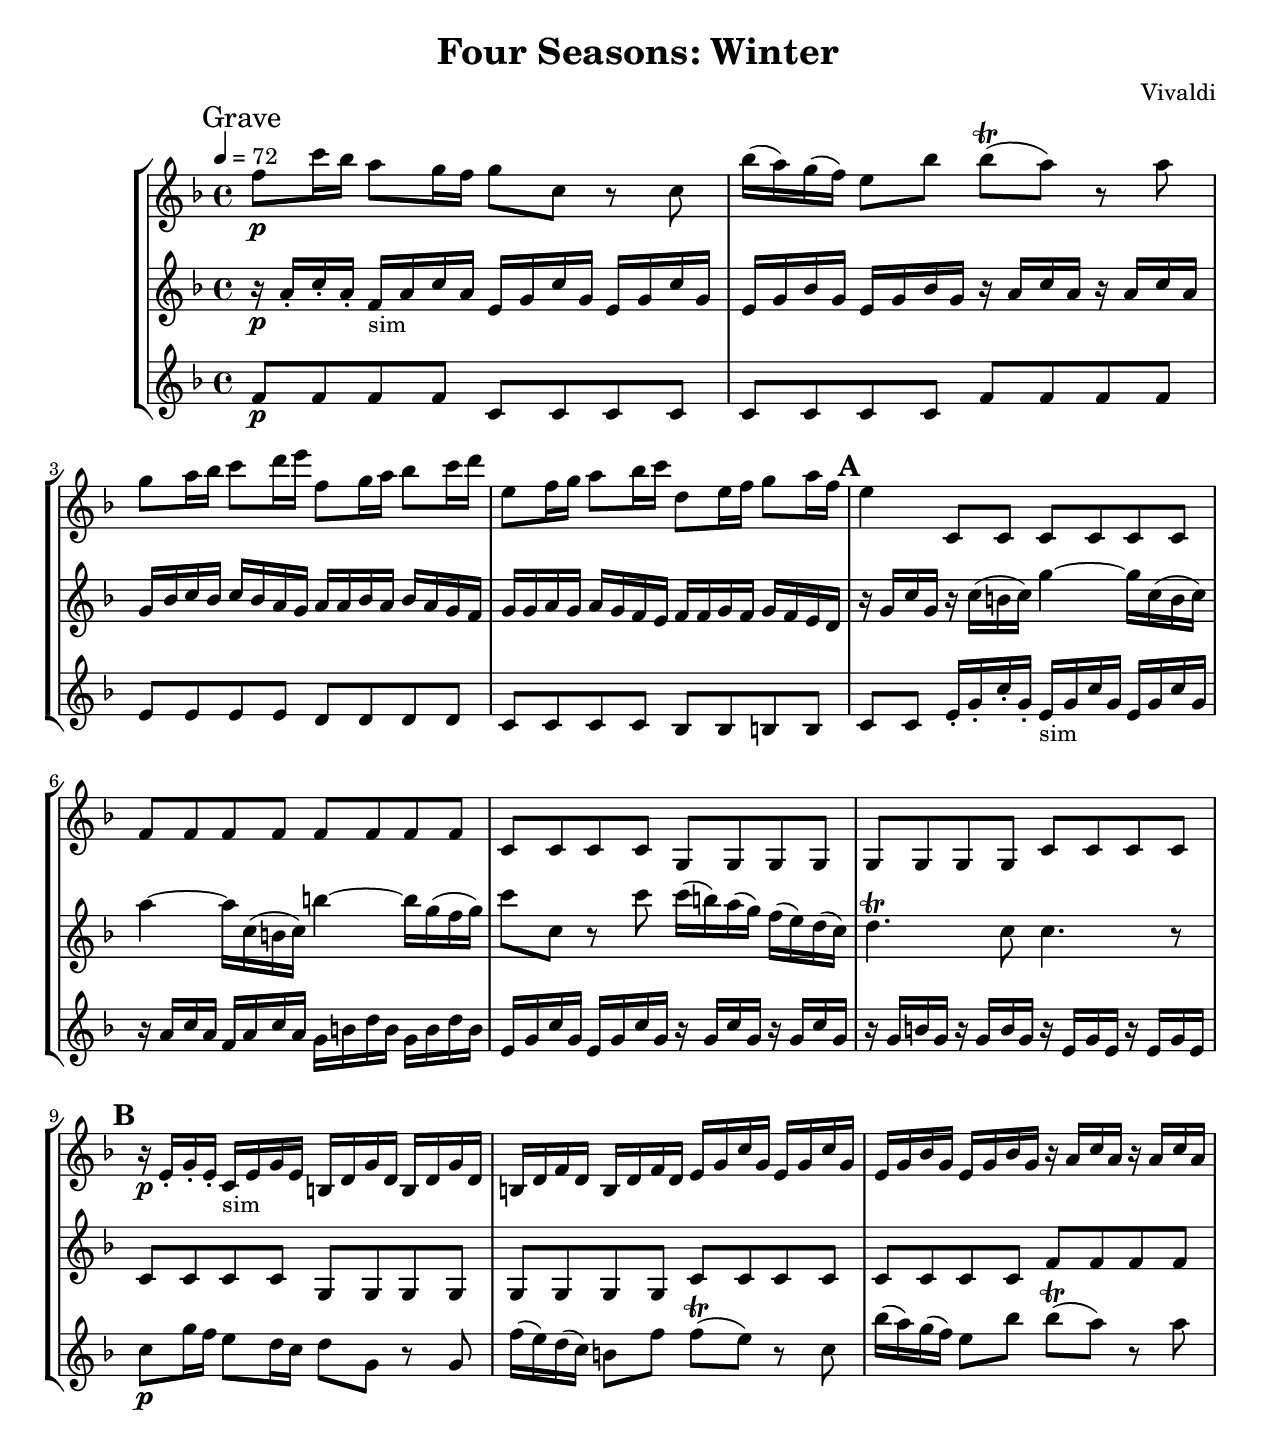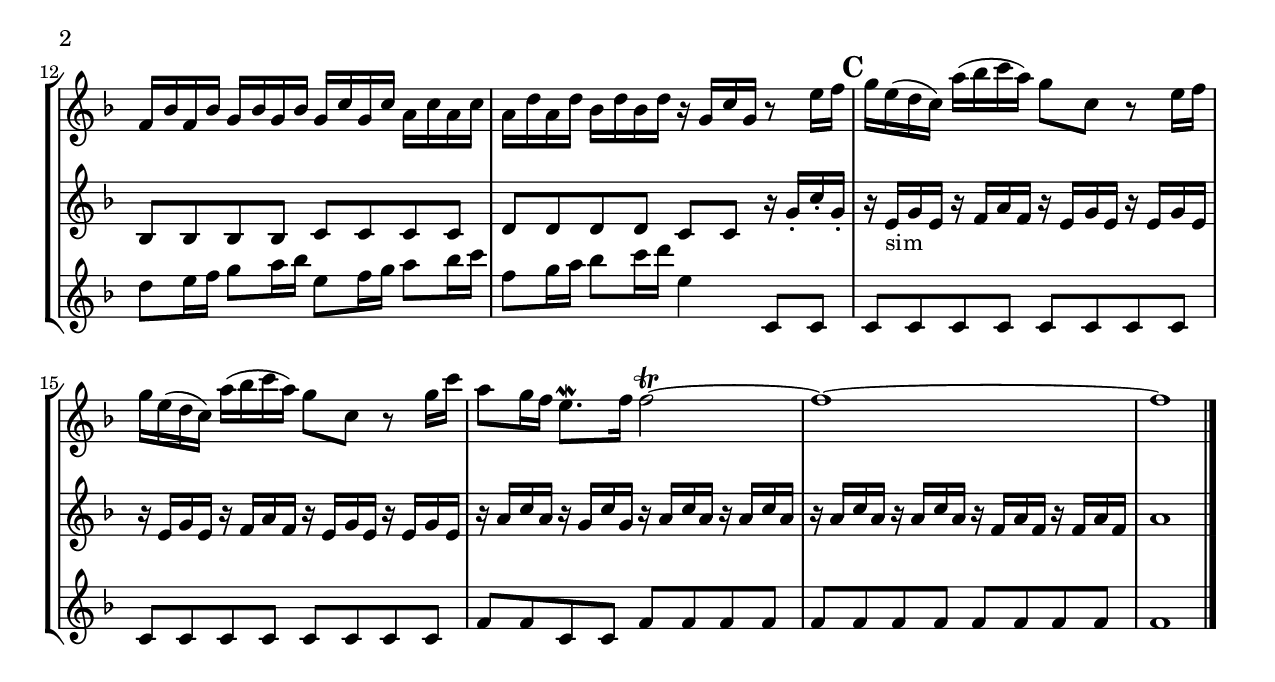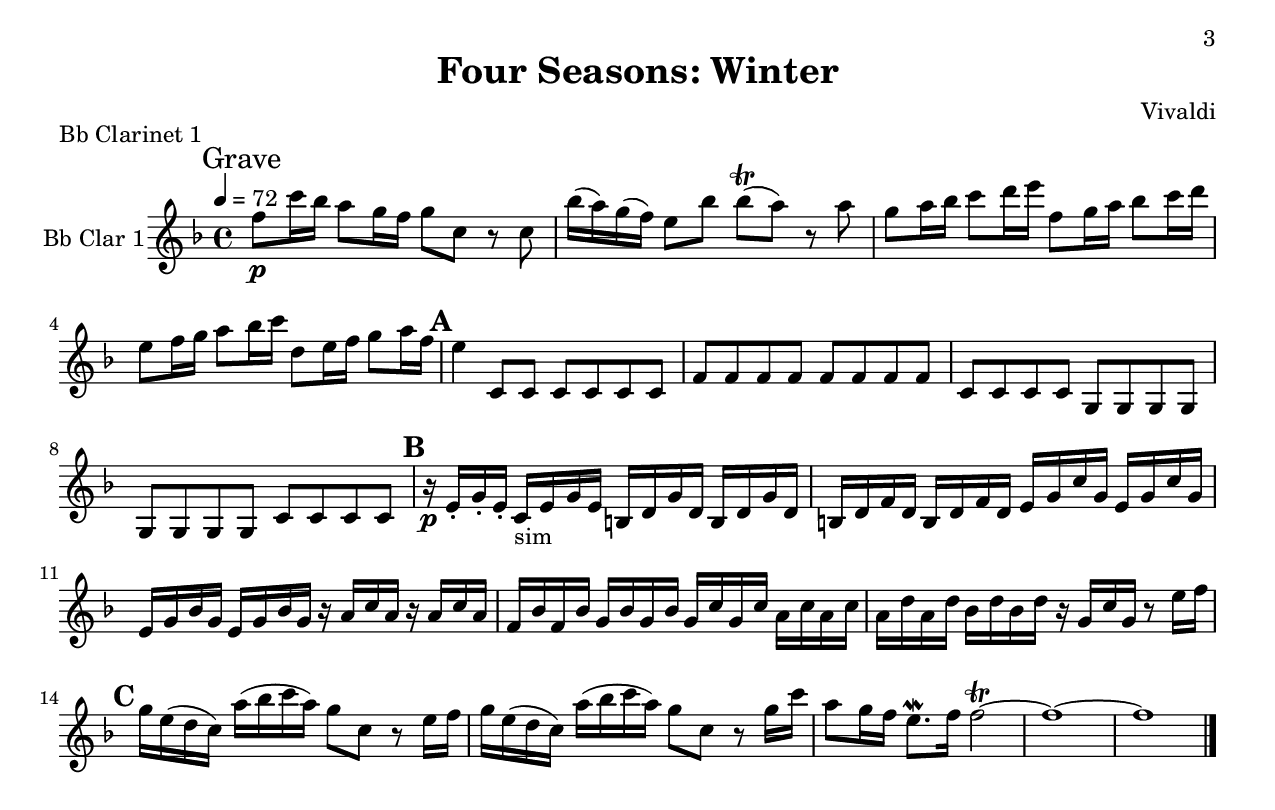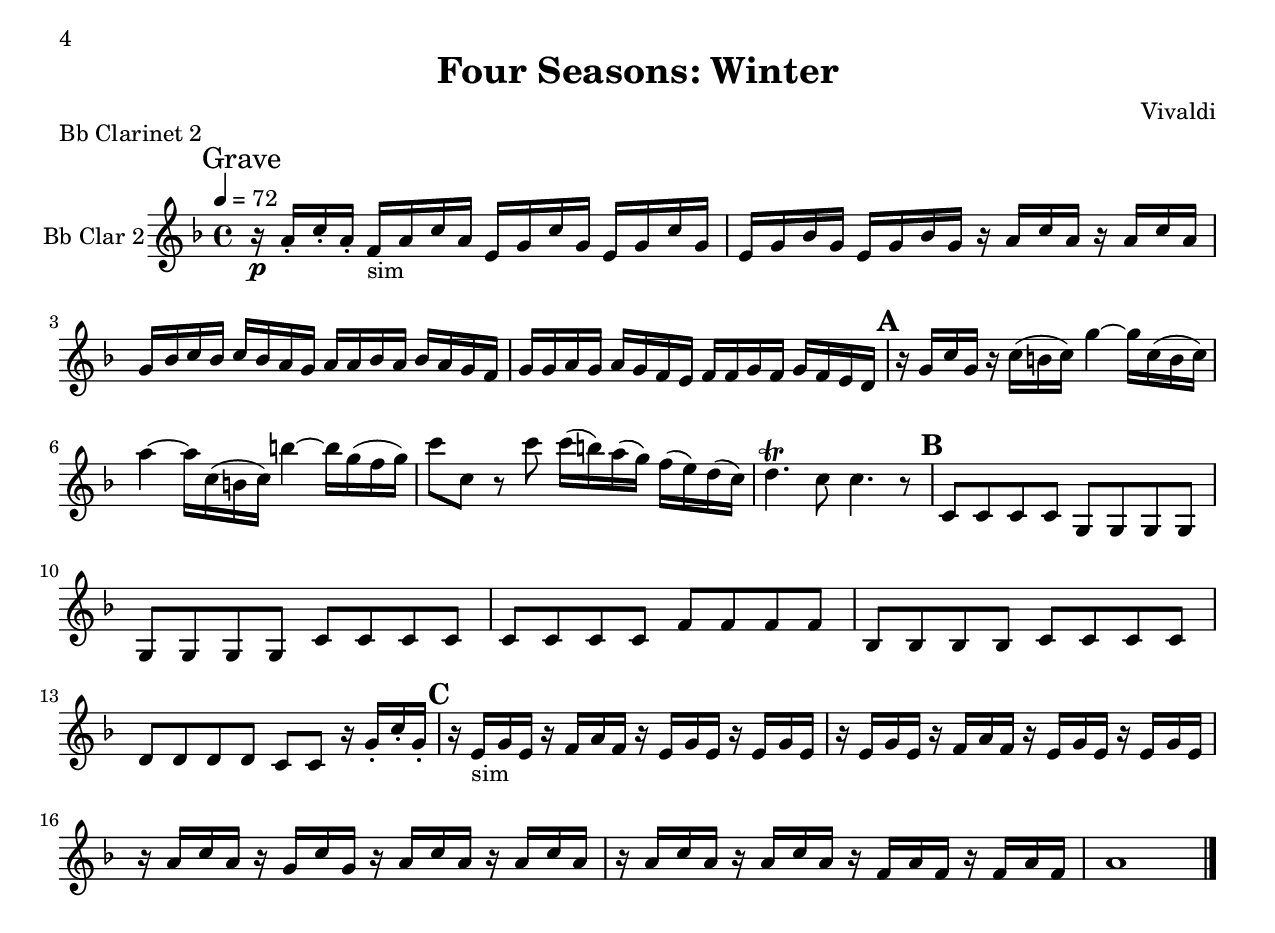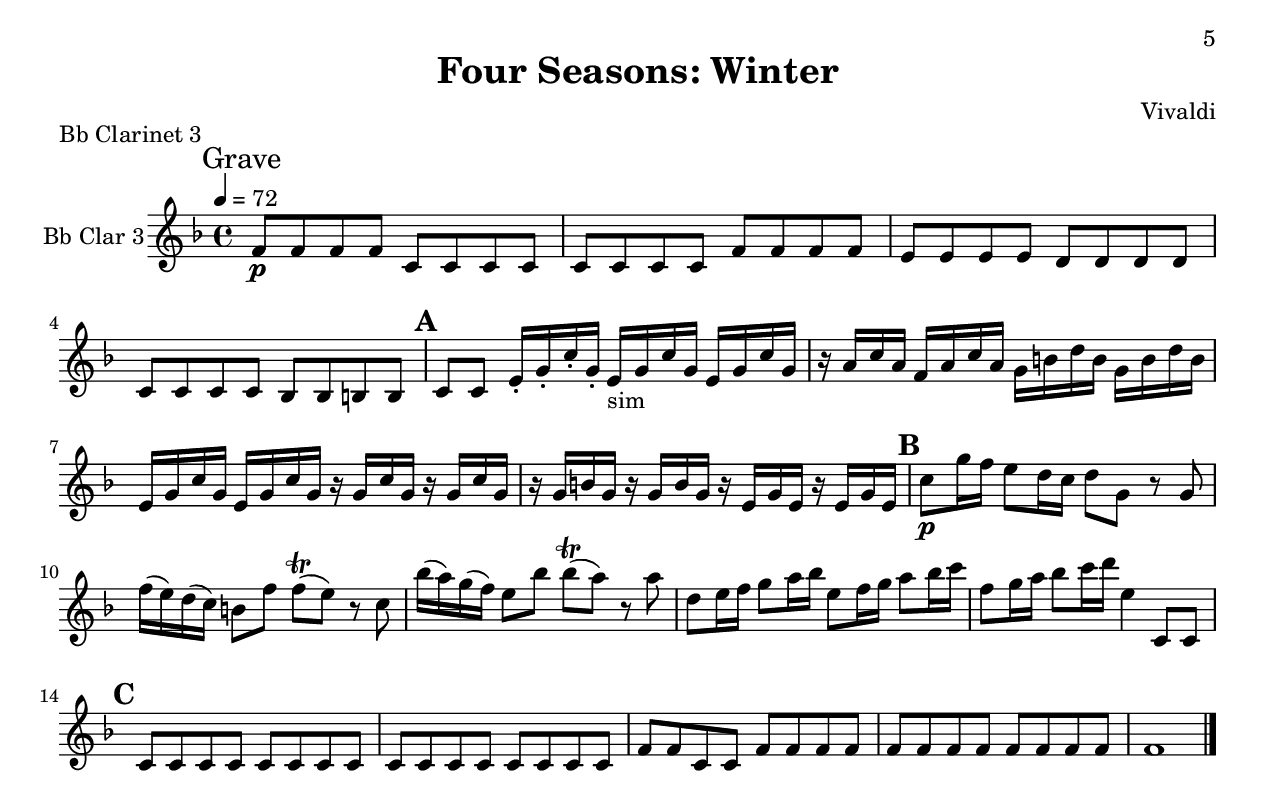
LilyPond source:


\version "2.16.0"
\include "english.ly"

\paper {
    #(set-paper-size "letter")
    ragged-last-bottom = ##t
}


common = {
    \set Score.markFormatter = #format-mark-box-alphabet
    \time 4/4
    \key f \major
    \tempo 4 = 72
}

cresc = \markup { \italic "cresc." }
dim   = \markup { \italic "dim." }
rit   = \markup { \italic "rit." }

structure = {
    \mark Grave
    s1*4
    \mark \default
    s1*4
    \mark \default
    s1*5
    \mark \default
    s1*5
    \bar "|."
}


music = \parallelMusic #'(voiceA voiceB voiceC) {
    % Bar 1
    f8\p c'16 bf       a8 g16 f16   g8 c,8    r8 c8  |
    r16\p a-. c-. a-.  f_"sim" a c a      e g c g   e g c g |
    f8\p  f            f   f        c   c     c   c   |

    % Bar 2
    bf'16( a) g( f)  e8  bf'8  bf(\trill  a)    r8  a   |
    e16 g bf g       e g bf g  r a c a      r a c a |
    c8    c          c   c     f   f        f   f   |

    % Bar 3
    g8 a16 bf16   c8 d16 e16   f,8 g16 a16  bf8 c16 d16 |
    g16 bf c bf   c bf a g     a a bf a     bf a g f    |
    e8     e      e    e       d   d        d    d      |

    % Bar 4
    e,8 f16 g     a8 bf16 c16  d,8 e16 f    g8  a16 f16 |
    g16 g a g     a g f e      f f g f      g f e d     |
    c8    c       c   c        bf  bf       b   b       |


    % Bar 5 -- "A"
    e4            c,8  c              c   c         c   c        |
    r16 g c g     r16 c( b c)         g'4~          g16 c,( b c) |
    c8    c       e16-. g-. c-. g-.   e_"sim" g c g       e g c g      |

    % Bar 6
    f8    f        f   f         f   f       f   f        |
    a'4~           a16 c,( b c)  b'4~        b16 g( f g)  |
    r16 a c a      f a c a       g b d b     g b d b      |

    % Bar 7
    c8    c        c   c        g   g         g   g        |
    c8  c,         r   c'      c16( b) a( g)  f( e) d( c) |
    e,16 g c g     e g c g     r g c g        r g c g     |

    % Bar 8
    g8    g       g   g        c   c         c   c        |
    d4.\trill               c8     c4.                 r8     |
    r16 g b g     r g b g      r e g e       r e g e      |


    % Bar 9 -- page 2 -- "B"
    r16\p e-. g-. e-.   c_"sim" e g e   b d g d       b d g d    |
    c,8   c             c   c         g   g         g   g      |
    c'8\p g'16 f        e8 d16 c      d8 g,8        r8  g      |
    
    % Bar 10
    b16 d f d       b d f d    e g c g       e g c g    |
    g8    g         g   g      c   c         c   c      |
    f'16( e) d( c)  b8 f'8     f8(\trill  e8)    r8  c      |

    % Bar 11
    e16 g bf g       e g bf g  r a c a      r a c a  |
    c8    c          c   c     f   f        f   f    |
    bf'16( a) g( f)  e8 bf'    bf8(\trill  a8)  r8  a    |

    % Bar 12
    f16 bf f bf    g bf g bf   g c g c       a c a c     |
    bf,8   bf      bf   bf     c   c         c   c       |
    d,8 e16 f      g8 a16 bf   e,8 f16 g16   a8 bf16 c16 |

    % Bar 13 -- "C"
    a16 d a d      bf d bf d   r g, c g     r8 e'16 f |
    d8    d        d    d      c   c        r16 g'-. c-. g-. |
    f,8 g16 a      bf8 c16 d   e,4          c,8 c     |
   

    % Bar 14
    g16 e( d c)       a'( bf c a)  g8 c,8       r8 e16 f  |
    r16 e_"sim" g e   r f a f      r e g e      r e g e   |
    c8    c           c   c        c   c         c   c        |

    % Bar 15
    g16 e( d c)   a'( bf c a)  g8 c,8        r g'16 c   |
    r16 e g e     r f a f      r e g e       r e g e    |
    c8    c       c   c        c   c         c   c        |


    % Bar 16
    a8 g16 f      e8.\mordent f16  f2~\trill       |
    r16 a c a     r g c g          r a c a  r a c a |
    f8    f       c   c        f   f         f   f  |


    % Bar 17
    f1~ |
    r16 a c a    r a c a   r f a f    r f a f |
    f8  f        f   f     f   f      f   f   |


    % Bar 18
    f1  |
    a1  |
    f1  |
}

clar_i   = << \structure { \common \relative c'' \voiceA } >>
clar_ii  = << \structure { \common \relative c'' \voiceB } >>
clar_iii = << \structure { \common \relative c' \voiceC } >>


\bookpart {

    \header {
        title = "Four Seasons: Winter"
        composer = "Vivaldi"
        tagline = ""
    }

    \score {
        \new StaffGroup <<
            \new Staff {
                \set instrumentName="Bb Clar 1"
                \set Staff.midiInstrument = #"clarinet"
                \clar_i
            }
            \new Staff  {
                \set instrumentName="Bb Clar 2"
                \set Staff.midiInstrument = #"clarinet"
                \clar_ii
            }
            \new Staff {
                \set instrumentName="Bb Clar 3"
                \set Staff.midiInstrument = #"clarinet"
                \clar_iii
            }
            >>

        \layout { }

        \midi {}
    }
}

\paper {
    ragged-bottom = ##t
}

\bookpart {
    \header {
        title = "Four Seasons: Winter"
        composer = "Vivaldi"
        piece = "Bb Clarinet 1"
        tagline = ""
    }

    \score {
        \new Staff \with { instrumentName="Bb Clar 1" } \clar_i
    }
}

\bookpart {
    \header {
        title = "Four Seasons: Winter"
        composer = "Vivaldi"
        piece = "Bb Clarinet 2"
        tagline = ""
    }

    \score {
        \new Staff \with { instrumentName="Bb Clar 2" } \clar_ii
    }
}

\bookpart {
    \header {
        title = "Four Seasons: Winter"
        composer = "Vivaldi"
        piece = "Bb Clarinet 3"
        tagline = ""
    }

    \score {
        \new Staff \with { instrumentName="Bb Clar 3" } \clar_iii
    }
}

